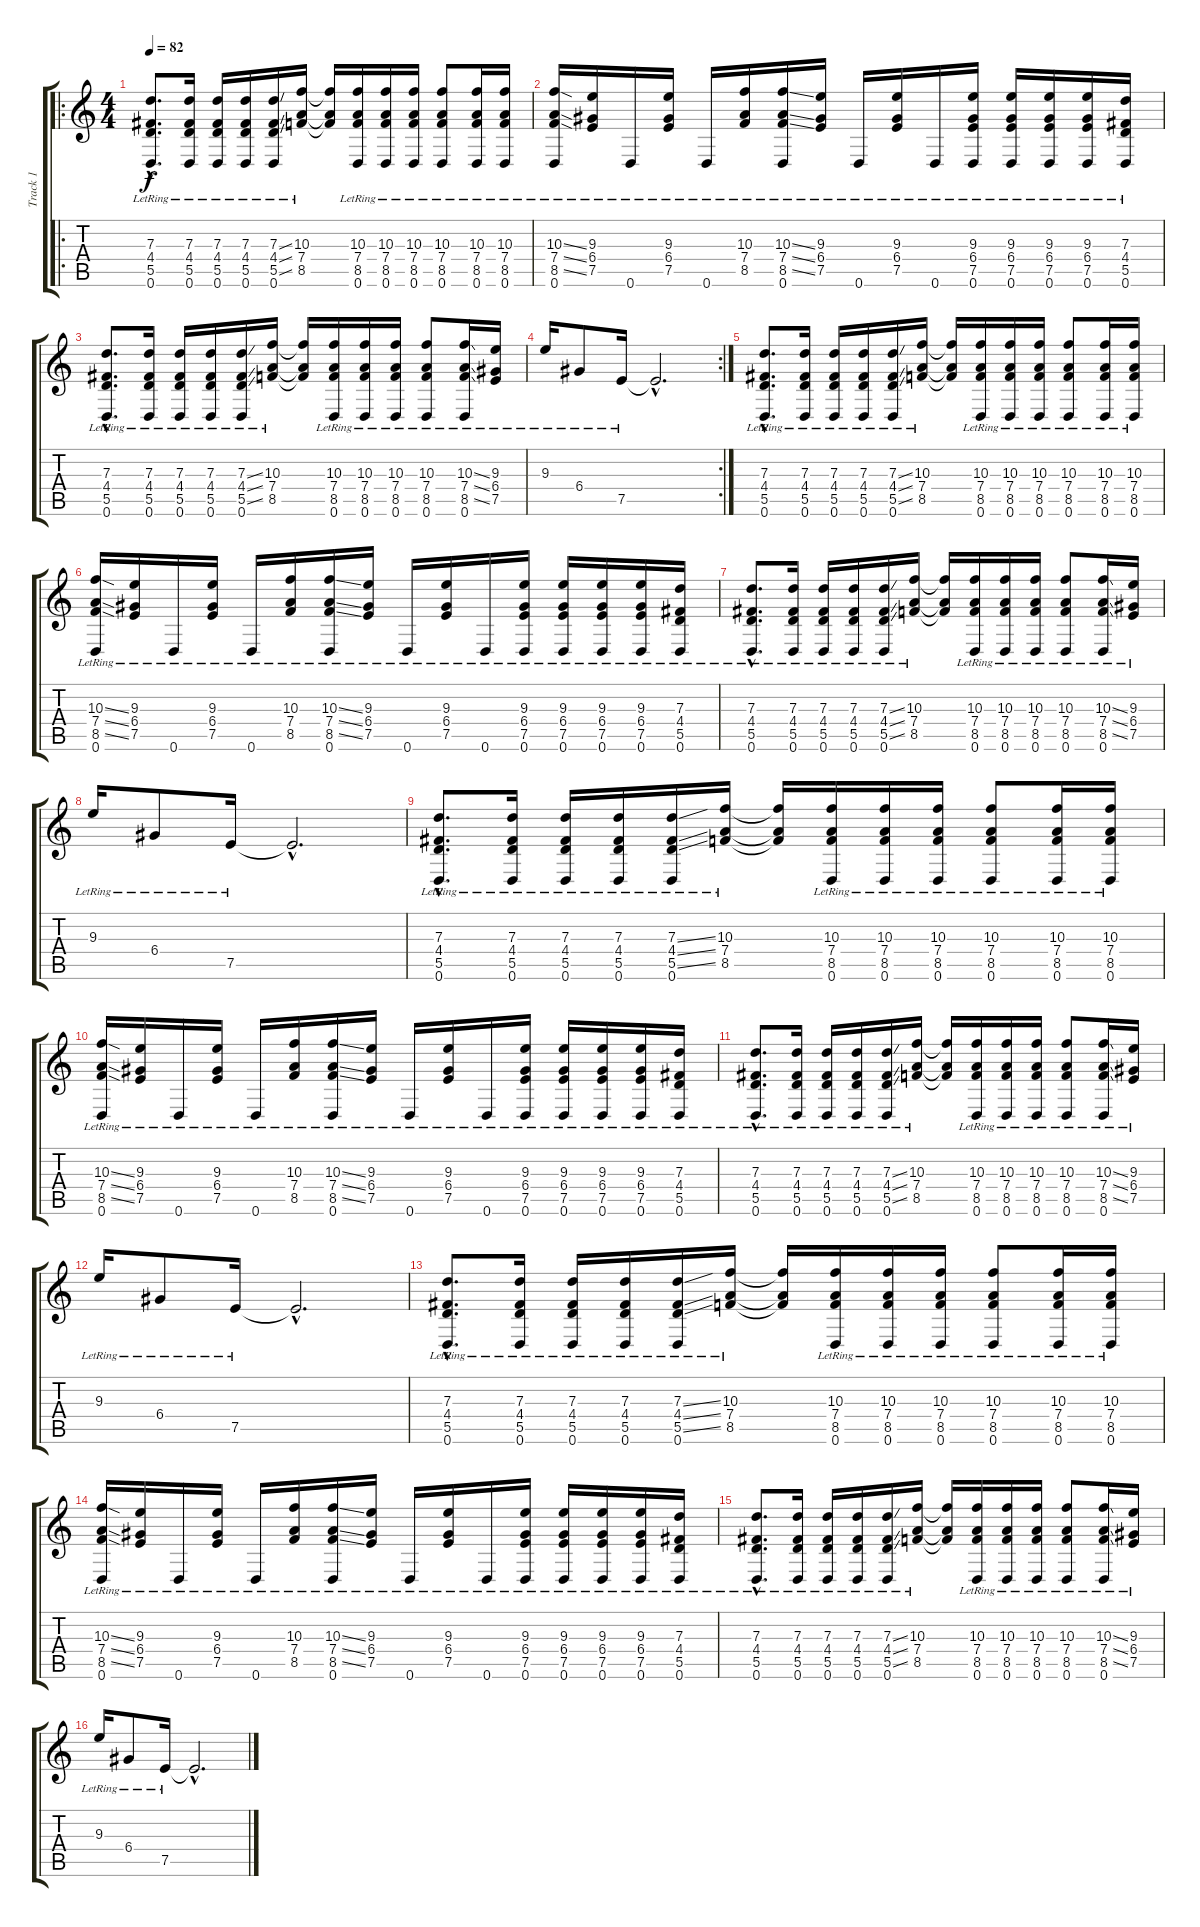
\track ("Track 1" "Track 1") {instrument electricguitarclean}
\staff {score tabs}
\tuning (E4 B3 G3 D3 A2 D2) {hide}
\ro
\ts (4 4)
\tempo 82
\clef g2
\ks c
(7.3{hac lr} 4.4{hac lr} 5.5{hac lr} 0.6{hac lr}).8{d dy f instrument electricguitarclean} (7.3{lr} 4.4{lr} 5.5{lr} 0.6{lr}).16 (7.3{lr} 4.4{lr} 5.5{lr} 0.6{lr}).16 (7.3{lr} 4.4{lr} 5.5{lr} 0.6{lr}).16 (7.3{ss} 4.4{ss} 5.5{ss} 0.6{lr}).16 (10.3{lr} 7.4{lr} 8.5{lr}).16 (10.3{t} 7.4{t} 8.5{t}).16 (10.3{lr} 7.4{lr} 8.5{lr} 0.6{lr}).16 (10.3{lr} 7.4{lr} 8.5{lr} 0.6{lr}).16 (10.3{lr} 7.4{lr} 8.5{lr} 0.6{lr}).16 (10.3{lr} 7.4{lr} 8.5{lr} 0.6{lr}).8 (10.3{lr} 7.4{lr} 8.5{lr} 0.6{lr}).16 (10.3{lr} 7.4{lr} 8.5{lr} 0.6{lr}).16 |
(10.3{ss} 7.4{ss} 8.5{ss} 0.6{lr}).16 (9.3{lr} 6.4{lr} 7.5{lr}).16 0.6{lr}.16 (9.3{lr} 6.4{lr} 7.5{lr}).16 0.6{lr}.16 (10.3{lr} 7.4{lr} 8.5{lr}).16 (10.3{ss} 7.4{ss} 8.5{ss} 0.6{lr}).16 (9.3{lr} 6.4{lr} 7.5{lr}).16 0.6{lr}.16 (9.3{lr} 6.4{lr} 7.5{lr}).16 0.6{lr}.16 (9.3{lr} 6.4{lr} 7.5{lr} 0.6{lr}).16 (9.3{lr} 6.4{lr} 7.5{lr} 0.6{lr}).16 (9.3{lr} 6.4{lr} 7.5{lr} 0.6{lr}).16 (9.3{lr} 6.4{lr} 7.5{lr} 0.6{lr}).16 (7.3{lr} 4.4{lr} 5.5{lr} 0.6{lr}).16 |
(7.3{hac lr} 4.4{hac lr} 5.5{hac lr} 0.6{hac lr}).8{d} (7.3{lr} 4.4{lr} 5.5{lr} 0.6{lr}).16 (7.3{lr} 4.4{lr} 5.5{lr} 0.6{lr}).16 (7.3{lr} 4.4{lr} 5.5{lr} 0.6{lr}).16 (7.3{ss} 4.4{ss} 5.5{ss} 0.6{lr}).16 (10.3{lr} 7.4{lr} 8.5{lr}).16 (10.3{t} 7.4{t} 8.5{t}).16 (10.3{lr} 7.4{lr} 8.5{lr} 0.6{lr}).16 (10.3{lr} 7.4{lr} 8.5{lr} 0.6{lr}).16 (10.3{lr} 7.4{lr} 8.5{lr} 0.6{lr}).16 (10.3{lr} 7.4{lr} 8.5{lr} 0.6{lr}).8 (10.3{ss} 7.4{ss} 8.5{ss} 0.6{lr}).16 (9.3{lr} 6.4{lr} 7.5{lr}).16 |
\rc 2
9.3{lr}.16 6.4{lr}.8 7.5{lr}.16 7.5{hac t}.2{d} |
(7.3{hac lr} 4.4{hac lr} 5.5{hac lr} 0.6{hac lr}).8{d} (7.3{lr} 4.4{lr} 5.5{lr} 0.6{lr}).16 (7.3{lr} 4.4{lr} 5.5{lr} 0.6{lr}).16 (7.3{lr} 4.4{lr} 5.5{lr} 0.6{lr}).16 (7.3{ss} 4.4{ss} 5.5{ss} 0.6{lr}).16 (10.3{lr} 7.4{lr} 8.5{lr}).16 (10.3{t} 7.4{t} 8.5{t}).16 (10.3{lr} 7.4{lr} 8.5{lr} 0.6{lr}).16 (10.3{lr} 7.4{lr} 8.5{lr} 0.6{lr}).16 (10.3{lr} 7.4{lr} 8.5{lr} 0.6{lr}).16 (10.3{lr} 7.4{lr} 8.5{lr} 0.6{lr}).8 (10.3{lr} 7.4{lr} 8.5{lr} 0.6{lr}).16 (10.3{lr} 7.4{lr} 8.5{lr} 0.6{lr}).16 |
(10.3{ss} 7.4{ss} 8.5{ss} 0.6{lr}).16 (9.3{lr} 6.4{lr} 7.5{lr}).16 0.6{lr}.16 (9.3{lr} 6.4{lr} 7.5{lr}).16 0.6{lr}.16 (10.3{lr} 7.4{lr} 8.5{lr}).16 (10.3{ss} 7.4{ss} 8.5{ss} 0.6{lr}).16 (9.3{lr} 6.4{lr} 7.5{lr}).16 0.6{lr}.16 (9.3{lr} 6.4{lr} 7.5{lr}).16 0.6{lr}.16 (9.3{lr} 6.4{lr} 7.5{lr} 0.6{lr}).16 (9.3{lr} 6.4{lr} 7.5{lr} 0.6{lr}).16 (9.3{lr} 6.4{lr} 7.5{lr} 0.6{lr}).16 (9.3{lr} 6.4{lr} 7.5{lr} 0.6{lr}).16 (7.3{lr} 4.4{lr} 5.5{lr} 0.6{lr}).16 |
(7.3{hac lr} 4.4{hac lr} 5.5{hac lr} 0.6{hac lr}).8{d} (7.3{lr} 4.4{lr} 5.5{lr} 0.6{lr}).16 (7.3{lr} 4.4{lr} 5.5{lr} 0.6{lr}).16 (7.3{lr} 4.4{lr} 5.5{lr} 0.6{lr}).16 (7.3{ss} 4.4{ss} 5.5{ss} 0.6{lr}).16 (10.3{lr} 7.4{lr} 8.5{lr}).16 (10.3{t} 7.4{t} 8.5{t}).16 (10.3{lr} 7.4{lr} 8.5{lr} 0.6{lr}).16 (10.3{lr} 7.4{lr} 8.5{lr} 0.6{lr}).16 (10.3{lr} 7.4{lr} 8.5{lr} 0.6{lr}).16 (10.3{lr} 7.4{lr} 8.5{lr} 0.6{lr}).8 (10.3{ss} 7.4{ss} 8.5{ss} 0.6{lr}).16 (9.3{lr} 6.4{lr} 7.5{lr}).16 |
9.3{lr}.16 6.4{lr}.8 7.5{lr}.16 7.5{hac t}.2{d} |
(7.3{hac lr} 4.4{hac lr} 5.5{hac lr} 0.6{hac lr}).8{d} (7.3{lr} 4.4{lr} 5.5{lr} 0.6{lr}).16 (7.3{lr} 4.4{lr} 5.5{lr} 0.6{lr}).16 (7.3{lr} 4.4{lr} 5.5{lr} 0.6{lr}).16 (7.3{ss} 4.4{ss} 5.5{ss} 0.6{lr}).16 (10.3{lr} 7.4{lr} 8.5{lr}).16 (10.3{t} 7.4{t} 8.5{t}).16 (10.3{lr} 7.4{lr} 8.5{lr} 0.6{lr}).16 (10.3{lr} 7.4{lr} 8.5{lr} 0.6{lr}).16 (10.3{lr} 7.4{lr} 8.5{lr} 0.6{lr}).16 (10.3{lr} 7.4{lr} 8.5{lr} 0.6{lr}).8 (10.3{lr} 7.4{lr} 8.5{lr} 0.6{lr}).16 (10.3{lr} 7.4{lr} 8.5{lr} 0.6{lr}).16 |
(10.3{ss} 7.4{ss} 8.5{ss} 0.6{lr}).16 (9.3{lr} 6.4{lr} 7.5{lr}).16 0.6{lr}.16 (9.3{lr} 6.4{lr} 7.5{lr}).16 0.6{lr}.16 (10.3{lr} 7.4{lr} 8.5{lr}).16 (10.3{ss} 7.4{ss} 8.5{ss} 0.6{lr}).16 (9.3{lr} 6.4{lr} 7.5{lr}).16 0.6{lr}.16 (9.3{lr} 6.4{lr} 7.5{lr}).16 0.6{lr}.16 (9.3{lr} 6.4{lr} 7.5{lr} 0.6{lr}).16 (9.3{lr} 6.4{lr} 7.5{lr} 0.6{lr}).16 (9.3{lr} 6.4{lr} 7.5{lr} 0.6{lr}).16 (9.3{lr} 6.4{lr} 7.5{lr} 0.6{lr}).16 (7.3{lr} 4.4{lr} 5.5{lr} 0.6{lr}).16 |
(7.3{hac lr} 4.4{hac lr} 5.5{hac lr} 0.6{hac lr}).8{d} (7.3{lr} 4.4{lr} 5.5{lr} 0.6{lr}).16 (7.3{lr} 4.4{lr} 5.5{lr} 0.6{lr}).16 (7.3{lr} 4.4{lr} 5.5{lr} 0.6{lr}).16 (7.3{ss} 4.4{ss} 5.5{ss} 0.6{lr}).16 (10.3{lr} 7.4{lr} 8.5{lr}).16 (10.3{t} 7.4{t} 8.5{t}).16 (10.3{lr} 7.4{lr} 8.5{lr} 0.6{lr}).16 (10.3{lr} 7.4{lr} 8.5{lr} 0.6{lr}).16 (10.3{lr} 7.4{lr} 8.5{lr} 0.6{lr}).16 (10.3{lr} 7.4{lr} 8.5{lr} 0.6{lr}).8 (10.3{ss} 7.4{ss} 8.5{ss} 0.6{lr}).16 (9.3{lr} 6.4{lr} 7.5{lr}).16 |
9.3{lr}.16 6.4{lr}.8 7.5{lr}.16 7.5{hac t}.2{d} |
(7.3{hac lr} 4.4{hac lr} 5.5{hac lr} 0.6{hac lr}).8{d} (7.3{lr} 4.4{lr} 5.5{lr} 0.6{lr}).16 (7.3{lr} 4.4{lr} 5.5{lr} 0.6{lr}).16 (7.3{lr} 4.4{lr} 5.5{lr} 0.6{lr}).16 (7.3{ss} 4.4{ss} 5.5{ss} 0.6{lr}).16 (10.3{lr} 7.4{lr} 8.5{lr}).16 (10.3{t} 7.4{t} 8.5{t}).16 (10.3{lr} 7.4{lr} 8.5{lr} 0.6{lr}).16 (10.3{lr} 7.4{lr} 8.5{lr} 0.6{lr}).16 (10.3{lr} 7.4{lr} 8.5{lr} 0.6{lr}).16 (10.3{lr} 7.4{lr} 8.5{lr} 0.6{lr}).8 (10.3{lr} 7.4{lr} 8.5{lr} 0.6{lr}).16 (10.3{lr} 7.4{lr} 8.5{lr} 0.6{lr}).16 |
(10.3{ss} 7.4{ss} 8.5{ss} 0.6{lr}).16 (9.3{lr} 6.4{lr} 7.5{lr}).16 0.6{lr}.16 (9.3{lr} 6.4{lr} 7.5{lr}).16 0.6{lr}.16 (10.3{lr} 7.4{lr} 8.5{lr}).16 (10.3{ss} 7.4{ss} 8.5{ss} 0.6{lr}).16 (9.3{lr} 6.4{lr} 7.5{lr}).16 0.6{lr}.16 (9.3{lr} 6.4{lr} 7.5{lr}).16 0.6{lr}.16 (9.3{lr} 6.4{lr} 7.5{lr} 0.6{lr}).16 (9.3{lr} 6.4{lr} 7.5{lr} 0.6{lr}).16 (9.3{lr} 6.4{lr} 7.5{lr} 0.6{lr}).16 (9.3{lr} 6.4{lr} 7.5{lr} 0.6{lr}).16 (7.3{lr} 4.4{lr} 5.5{lr} 0.6{lr}).16 |
(7.3{hac lr} 4.4{hac lr} 5.5{hac lr} 0.6{hac lr}).8{d} (7.3{lr} 4.4{lr} 5.5{lr} 0.6{lr}).16 (7.3{lr} 4.4{lr} 5.5{lr} 0.6{lr}).16 (7.3{lr} 4.4{lr} 5.5{lr} 0.6{lr}).16 (7.3{ss} 4.4{ss} 5.5{ss} 0.6{lr}).16 (10.3{lr} 7.4{lr} 8.5{lr}).16 (10.3{t} 7.4{t} 8.5{t}).16 (10.3{lr} 7.4{lr} 8.5{lr} 0.6{lr}).16 (10.3{lr} 7.4{lr} 8.5{lr} 0.6{lr}).16 (10.3{lr} 7.4{lr} 8.5{lr} 0.6{lr}).16 (10.3{lr} 7.4{lr} 8.5{lr} 0.6{lr}).8 (10.3{ss} 7.4{ss} 8.5{ss} 0.6{lr}).16 (9.3{lr} 6.4{lr} 7.5{lr}).16 |
9.3{lr}.16 6.4{lr}.8 7.5{lr}.16 7.5{hac t}.2{d}
